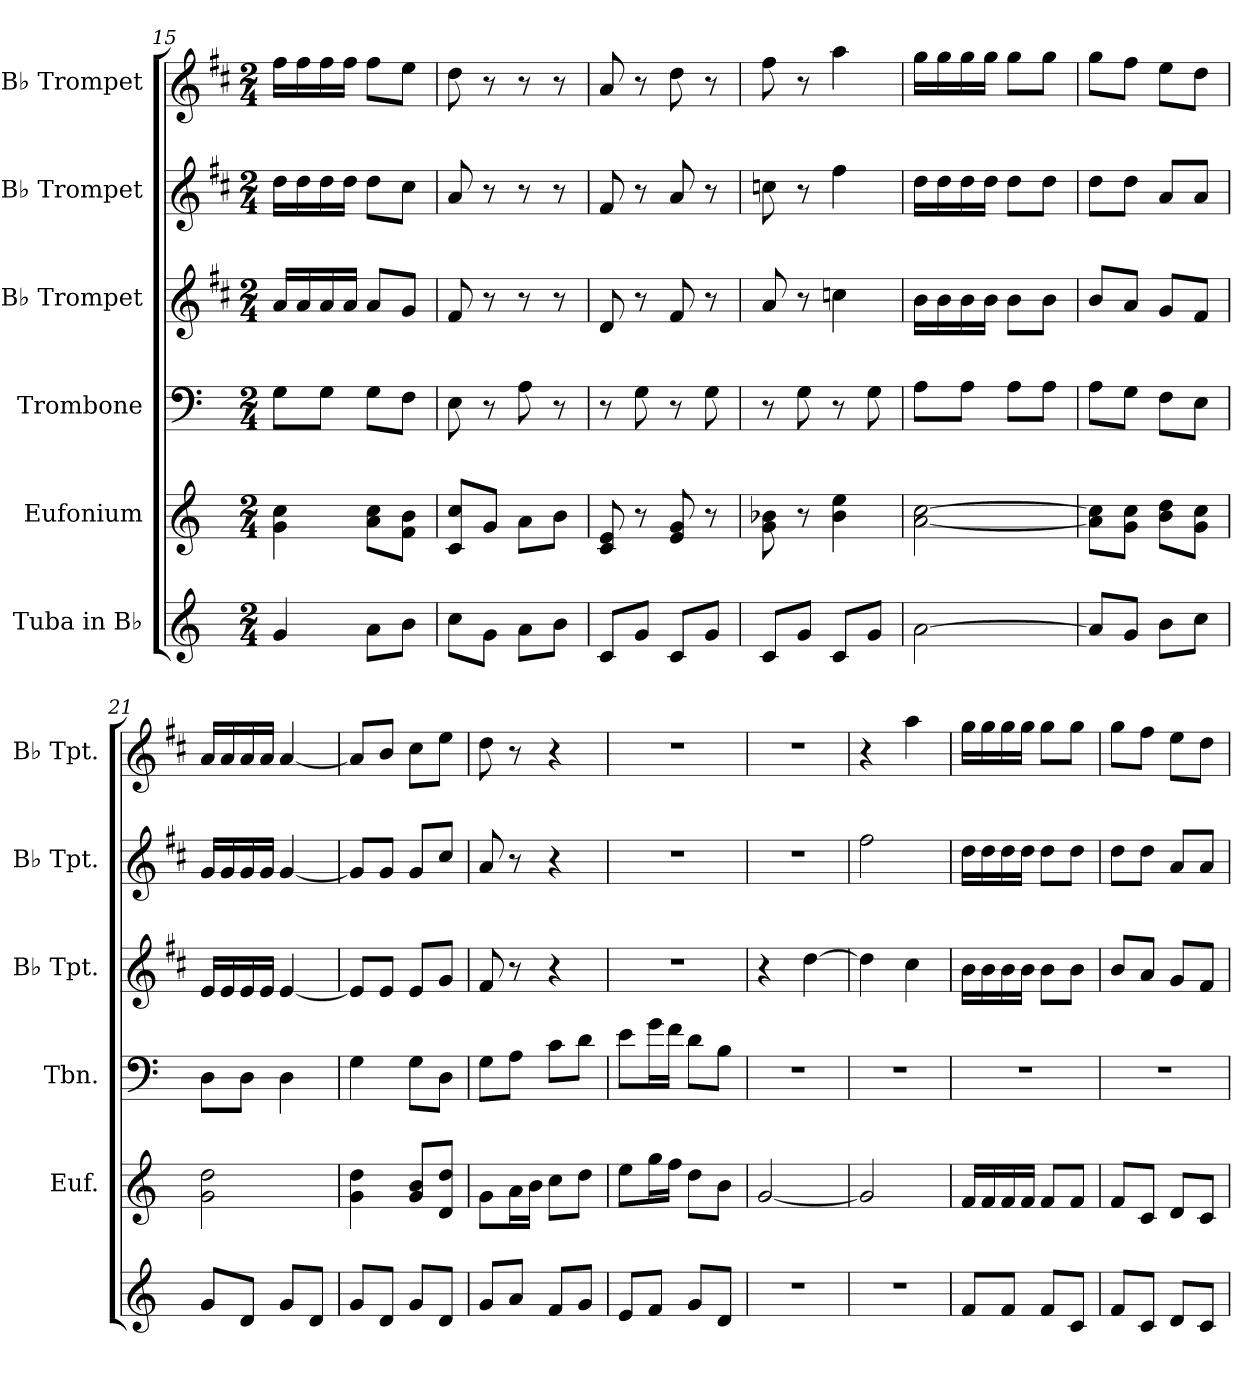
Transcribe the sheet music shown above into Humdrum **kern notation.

**kern	**kern	**kern	**kern	**kern	**kern
*part6	*part5	*part4	*part3	*part2	*part1
*staff6	*staff5	*staff4	*staff3	*staff2	*staff1
*I"Tuba in B♭	*I"Eufonium	*I"Trombone	*I"B♭ Trompet	*I"B♭ Trompet	*I"B♭ Trompet
*	*I'Euf.	*I'Tbn.	*I'B♭ Tpt.	*I'B♭ Tpt.	*I'B♭ Tpt.
*clefG2	*clefG2	*clefF4	*clefG2	*clefG2	*clefG2
*ITrd15c26	*ITrd8c14	*	*ITrd1c2	*ITrd1c2	*ITrd1c2
*k[]	*k[]	*k[]	*k[]	*k[]	*k[]
*M2/4	*M2/4	*M2/4	*M2/4	*M2/4	*M2/4
=15	=15	=15	=15	=15	=15
4GG/	4G\ 4c\	8G\L	16g/LL	16cc\LL	16ee\LL
.	.	.	16g/	16cc\	16ee\
.	.	8G\J	16g/	16cc\	16ee\
.	.	.	16g/JJ	16cc\JJ	16ee\JJ
8AA\L	8A\ 8c\L	8G\L	8g/L	8cc\L	8ee\L
8BB\J	8F\ 8B\J	8F\J	8f/J	8b\J	8dd\J
!!LO:PB:g=z
=16	=16	=16	=16	=16	=16
8C\L	8C/ 8c/L	8E\	8e/	8g/	8cc\
8GG\J	8G/J	8r	8r	8r	8r
8AA\L	8A\L	8A\	8r	8r	8r
8BB\J	8B\J	8r	8r	8r	8r
!!LO:PB:g=z
=17	=17	=17	=17	=17	=17
8CC/L	8C/ 8E/	8r	8c/	8e/	8g/
8GG/J	8r	8G\	8r	8r	8r
8CC/L	8E/ 8G/	8r	8e/	8g/	8cc\
8GG/J	8r	8G\	8r	8r	8r
=18	=18	=18	=18	=18	=18
8CC/L	8G\ 8B-X\	8r	8g/	8b-X\	8ee\
8GG/J	8r	8G\	8r	8r	8r
8CC/L	4B-\ 4e\	8r	4b-X\	4ee\	4gg\
8GG/J	.	8G\	.	.	.
=19	=19	=19	=19	=19	=19
[2AA\	[2A\ [2c\	8A\L	16a\LL	16cc\LL	16ff\LL
.	.	.	16a\	16cc\	16ff\
.	.	8A\J	16a\	16cc\	16ff\
.	.	.	16a\JJ	16cc\JJ	16ff\JJ
.	.	8A\L	8a\L	8cc\L	8ff\L
.	.	8A\J	8a\J	8cc\J	8ff\J
=20	=20	=20	=20	=20	=20
8AA/L]	8A\] 8c\]L	8A\L	8a/L	8cc\L	8ff\L
8GG/J	8G\ 8c\J	8G\J	8g/J	8cc\J	8ee\J
8BB\L	8B\ 8d\L	8F\L	8f/L	8g/L	8dd\L
8C\J	8G\ 8c\J	8E\J	8e/J	8g/J	8cc\J
=21	=21	=21	=21	=21	=21
8GG/L	2G\ 2d\	8D\L	16d/LL	16f/LL	16g/LL
.	.	.	16d/	16f/	16g/
8DD/J	.	8D\J	16d/	16f/	16g/
.	.	.	16d/JJ	16f/JJ	16g/JJ
8GG/L	.	4D\	[4d/	[4f/	[4g/
8DD/J	.	.	.	.	.
=22	=22	=22	=22	=22	=22
8GG/L	4G\ 4d\	4G\	8d/L]	8f/L]	8g/L]
8DD/J	.	.	8d/J	8f/J	8a/J
8GG/L	8G/ 8B/L	8G\L	8d/L	8f/L	8b\L
8DD/J	8D/ 8d/J	8D\J	8f/J	8b/J	8dd\J
=23	=23	=23	=23	=23	=23
8GG/L	8G\L	8G\L	8e/	8g/	8cc\
8AA/J	16A\L	8A\J	8r	8r	8r
.	16B\JJ	.	.	.	.
8FF/L	8c\L	8c\L	4r	4r	4r
8GG/J	8d\J	8d\J	.	.	.
!!LO:LB:g=z
=24	=24	=24	=24	=24	=24
8EE/L	8e\L	8e\L	2r	2r	2r
8FF/J	16g\L	16g\L	.	.	.
.	16f\JJ	16f\JJ	.	.	.
8GG/L	8d\L	8d\L	.	.	.
8DD/J	8B\J	8B\J	.	.	.
!!LO:PB:g=z
=25	=25	=25	=25	=25	=25
2r	[2G/	2r	4r	2r	2r
.	.	.	[4cc\	.	.
=26	=26	=26	=26	=26	=26
2r	2G/]	2r	4cc\]	2ee\	4r
.	.	.	4b\	.	4gg\
=27	=27	=27	=27	=27	=27
8FF/L	16F/LL	2r	16a\LL	16cc\LL	16ff\LL
.	16F/	.	16a\	16cc\	16ff\
8FF/J	16F/	.	16a\	16cc\	16ff\
.	16F/JJ	.	16a\JJ	16cc\JJ	16ff\JJ
8FF/L	8F/L	.	8a\L	8cc\L	8ff\L
8CC/J	8F/J	.	8a\J	8cc\J	8ff\J
=28	=28	=28	=28	=28	=28
8FF/L	8F/L	2r	8a/L	8cc\L	8ff\L
8CC/J	8C/J	.	8g/J	8cc\J	8ee\J
8DD/L	8D/L	.	8f/L	8g/L	8dd\L
8CC/J	8C/J	.	8e/J	8g/J	8cc\J
=	=	=	=	=	=
*-	*-	*-	*-	*-	*-
